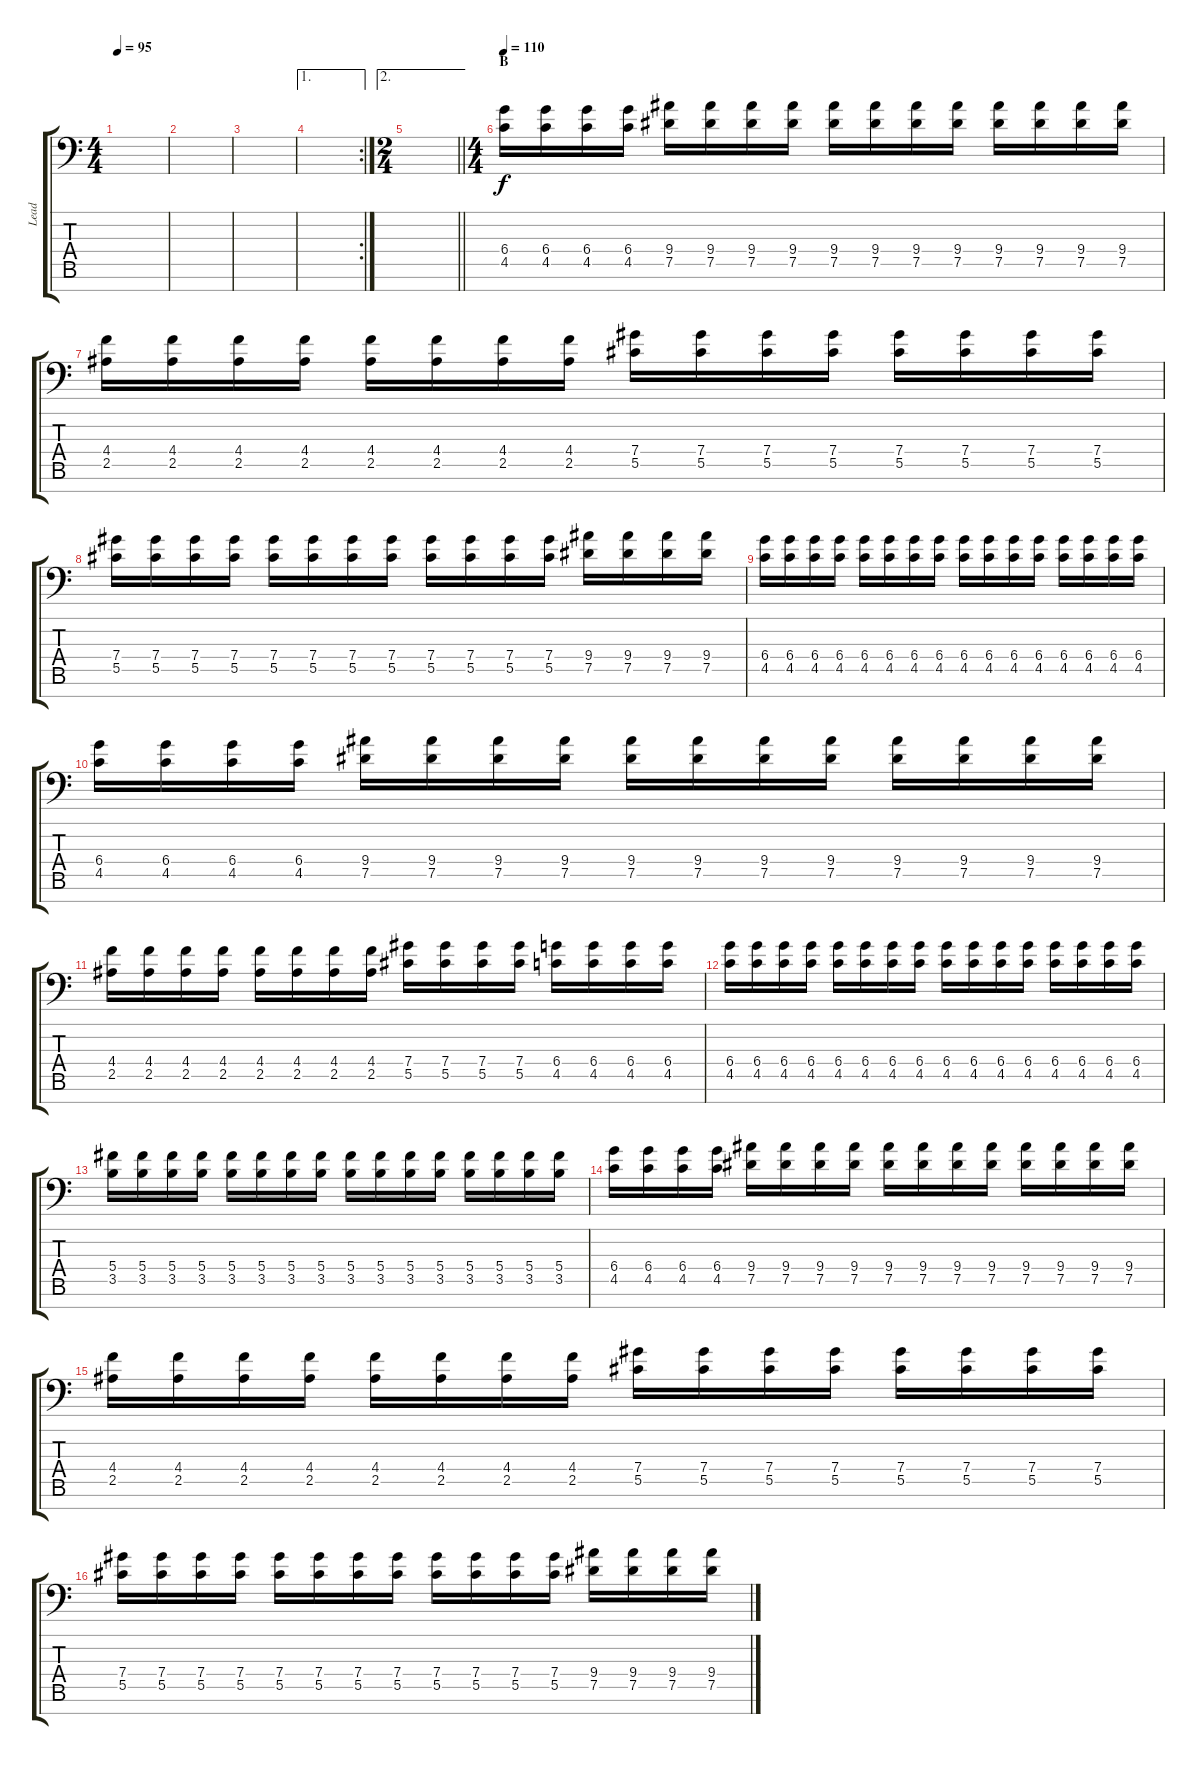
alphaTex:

\track ("Lead" "Lead") {instrument overdrivenguitar}
\staff {score tabs}
\tuning (Eb4 Bb3 Gb3 Db3 Ab2 Eb2 Bb1) {hide}
\ts (4 4)
\tempo 95
\clef f4
\ks c
|
|
|
\ae 1
\rc 2
|
\ae 2
\ts (2 4)
\barLineRight lightlight
|
\ts (4 4)
\section ("" "B")
\tempo 110
(6.4 4.5).16 (6.4 4.5).16 (6.4 4.5).16 (6.4 4.5).16 (9.4 7.5).16 (9.4 7.5).16 (9.4 7.5).16 (9.4 7.5).16 (9.4 7.5).16 (9.4 7.5).16 (9.4 7.5).16 (9.4 7.5).16 (9.4 7.5).16 (9.4 7.5).16 (9.4 7.5).16 (9.4 7.5).16 |
(4.4 2.5).16 (4.4 2.5).16 (4.4 2.5).16 (4.4 2.5).16 (4.4 2.5).16 (4.4 2.5).16 (4.4 2.5).16 (4.4 2.5).16 (7.4 5.5).16 (7.4 5.5).16 (7.4 5.5).16 (7.4 5.5).16 (7.4 5.5).16 (7.4 5.5).16 (7.4 5.5).16 (7.4 5.5).16 |
(7.4 5.5).16 (7.4 5.5).16 (7.4 5.5).16 (7.4 5.5).16 (7.4 5.5).16 (7.4 5.5).16 (7.4 5.5).16 (7.4 5.5).16 (7.4 5.5).16 (7.4 5.5).16 (7.4 5.5).16 (7.4 5.5).16 (9.4 7.5).16 (9.4 7.5).16 (9.4 7.5).16 (9.4 7.5).16 |
(6.4 4.5).16 (6.4 4.5).16 (6.4 4.5).16 (6.4 4.5).16 (6.4 4.5).16 (6.4 4.5).16 (6.4 4.5).16 (6.4 4.5).16 (6.4 4.5).16 (6.4 4.5).16 (6.4 4.5).16 (6.4 4.5).16 (6.4 4.5).16 (6.4 4.5).16 (6.4 4.5).16 (6.4 4.5).16 |
(6.4 4.5).16 (6.4 4.5).16 (6.4 4.5).16 (6.4 4.5).16 (9.4 7.5).16 (9.4 7.5).16 (9.4 7.5).16 (9.4 7.5).16 (9.4 7.5).16 (9.4 7.5).16 (9.4 7.5).16 (9.4 7.5).16 (9.4 7.5).16 (9.4 7.5).16 (9.4 7.5).16 (9.4 7.5).16 |
(4.4 2.5).16 (4.4 2.5).16 (4.4 2.5).16 (4.4 2.5).16 (4.4 2.5).16 (4.4 2.5).16 (4.4 2.5).16 (4.4 2.5).16 (7.4 5.5).16 (7.4 5.5).16 (7.4 5.5).16 (7.4 5.5).16 (6.4 4.5).16 (6.4 4.5).16 (6.4 4.5).16 (6.4 4.5).16 |
(6.4 4.5).16 (6.4 4.5).16 (6.4 4.5).16 (6.4 4.5).16 (6.4 4.5).16 (6.4 4.5).16 (6.4 4.5).16 (6.4 4.5).16 (6.4 4.5).16 (6.4 4.5).16 (6.4 4.5).16 (6.4 4.5).16 (6.4 4.5).16 (6.4 4.5).16 (6.4 4.5).16 (6.4 4.5).16 |
(5.4 3.5).16 (5.4 3.5).16 (5.4 3.5).16 (5.4 3.5).16 (5.4 3.5).16 (5.4 3.5).16 (5.4 3.5).16 (5.4 3.5).16 (5.4 3.5).16 (5.4 3.5).16 (5.4 3.5).16 (5.4 3.5).16 (5.4 3.5).16 (5.4 3.5).16 (5.4 3.5).16 (5.4 3.5).16 |
(6.4 4.5).16 (6.4 4.5).16 (6.4 4.5).16 (6.4 4.5).16 (9.4 7.5).16 (9.4 7.5).16 (9.4 7.5).16 (9.4 7.5).16 (9.4 7.5).16 (9.4 7.5).16 (9.4 7.5).16 (9.4 7.5).16 (9.4 7.5).16 (9.4 7.5).16 (9.4 7.5).16 (9.4 7.5).16 |
(4.4 2.5).16 (4.4 2.5).16 (4.4 2.5).16 (4.4 2.5).16 (4.4 2.5).16 (4.4 2.5).16 (4.4 2.5).16 (4.4 2.5).16 (7.4 5.5).16 (7.4 5.5).16 (7.4 5.5).16 (7.4 5.5).16 (7.4 5.5).16 (7.4 5.5).16 (7.4 5.5).16 (7.4 5.5).16 |
(7.4 5.5).16 (7.4 5.5).16 (7.4 5.5).16 (7.4 5.5).16 (7.4 5.5).16 (7.4 5.5).16 (7.4 5.5).16 (7.4 5.5).16 (7.4 5.5).16 (7.4 5.5).16 (7.4 5.5).16 (7.4 5.5).16 (9.4 7.5).16 (9.4 7.5).16 (9.4 7.5).16 (9.4 7.5).16
